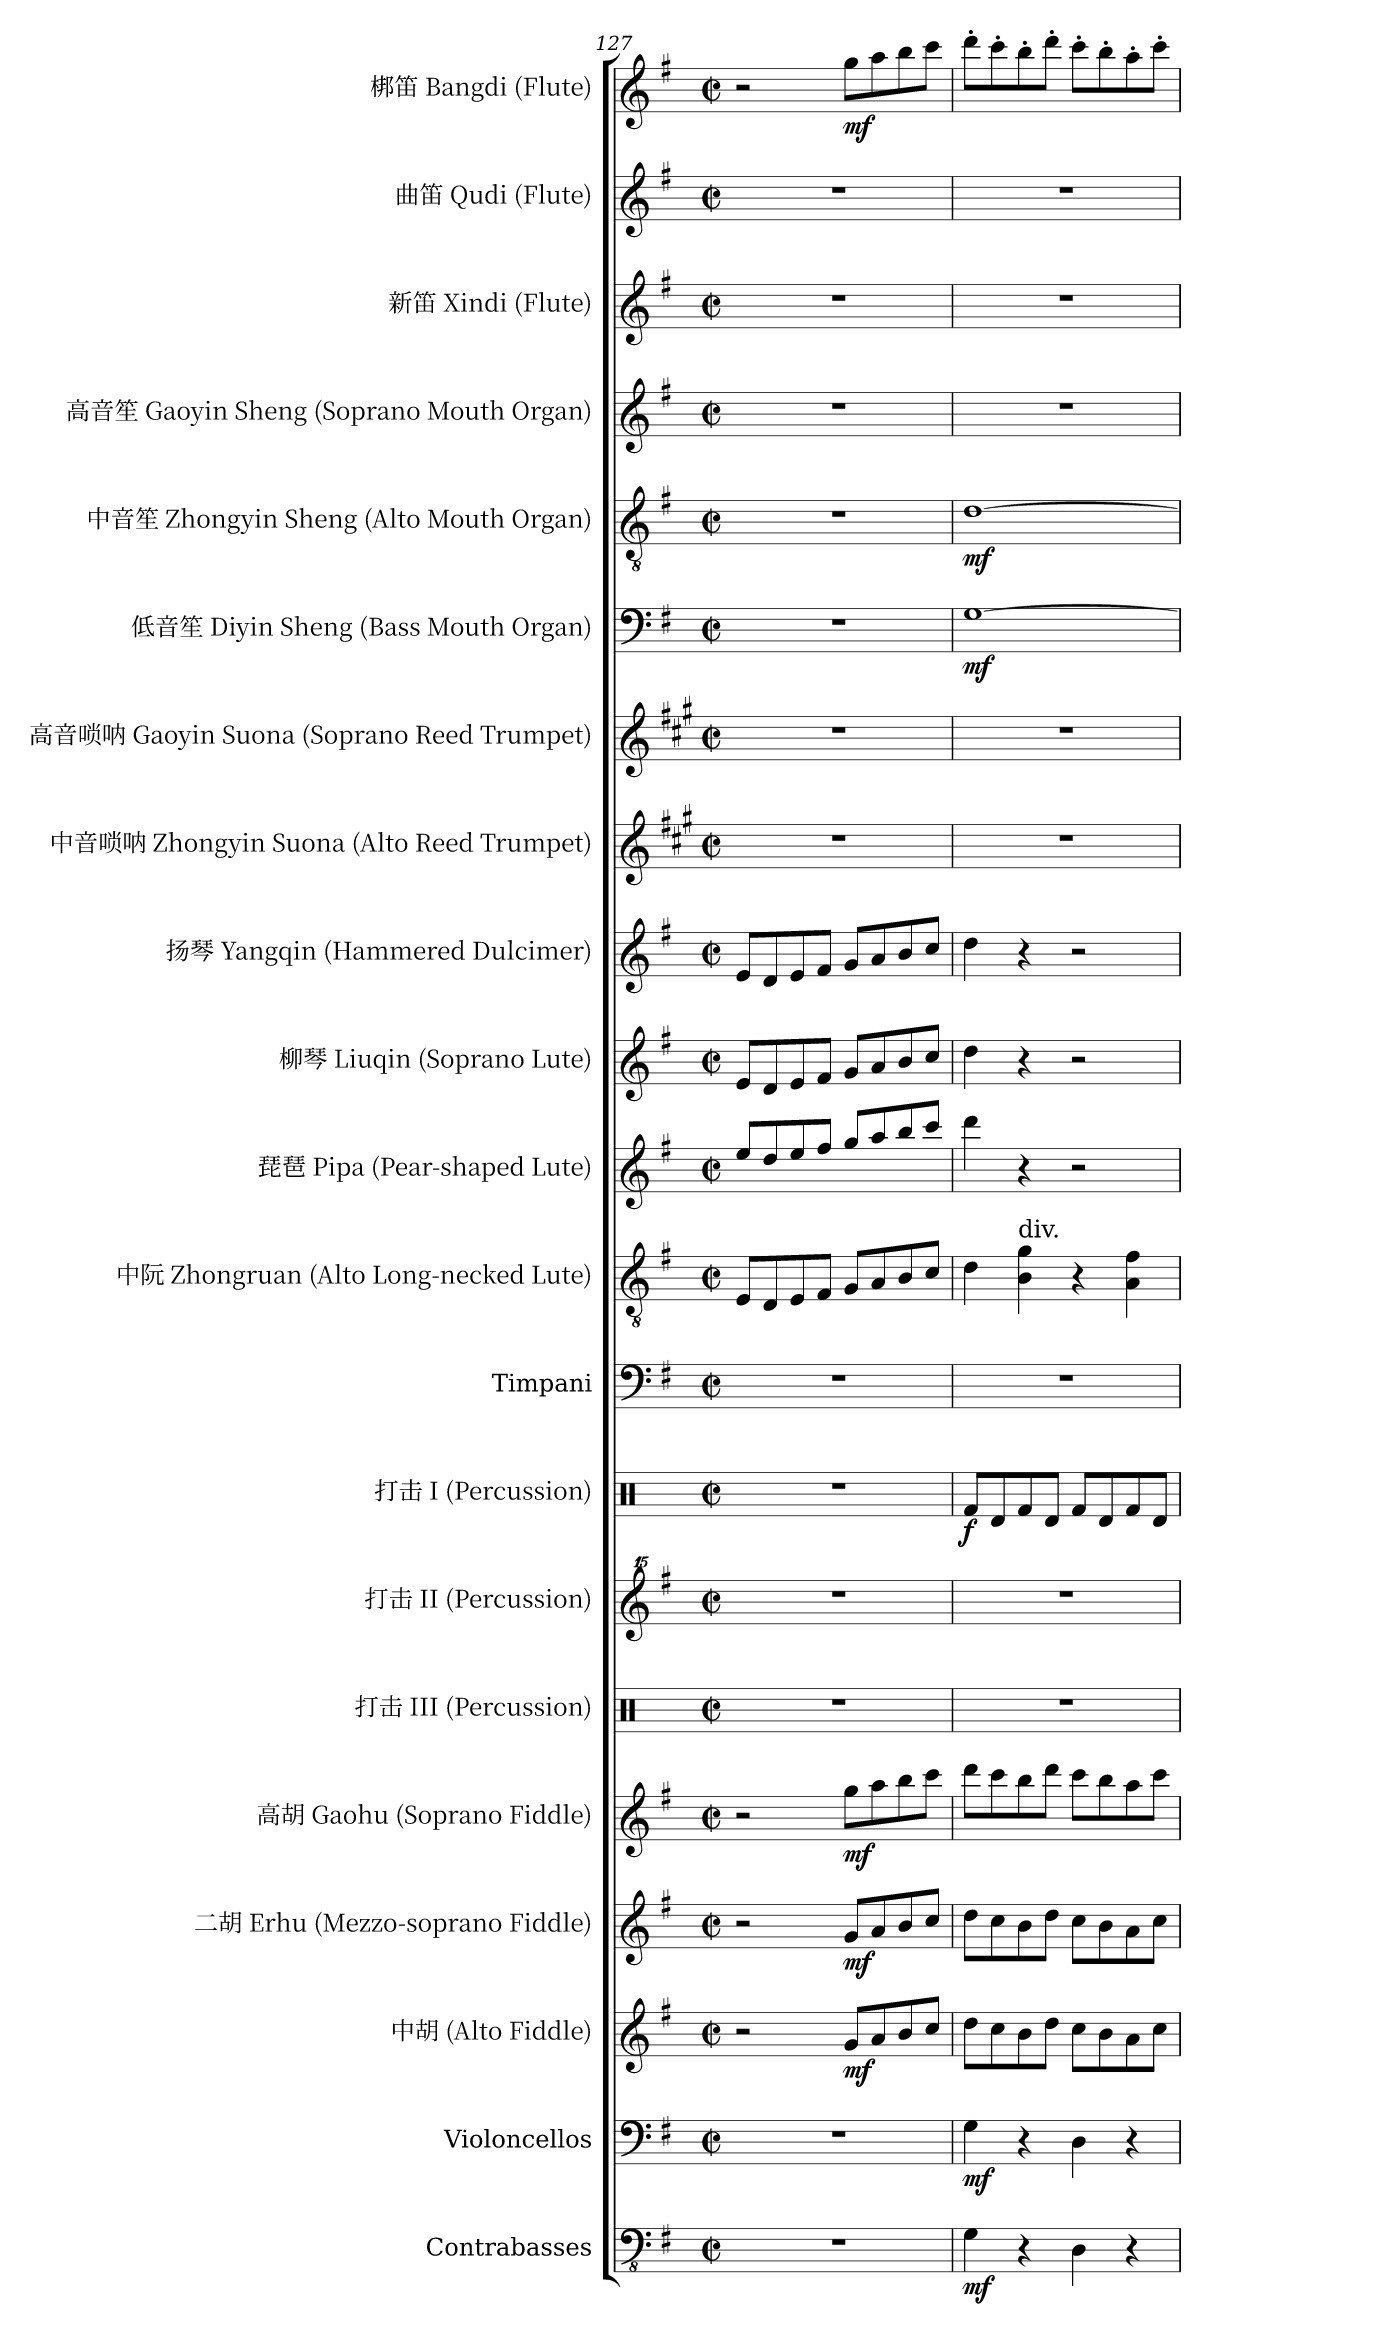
**kern	**dynam	**kern	**dynam	**kern	**dynam	**kern	**dynam	**kern	**dynam	**kern	**kern	**kern	**dynam	**kern	**kern	**dynam	**kern	**kern	**kern	**kern	**kern	**kern	**dynam	**kern	**dynam	**kern	**kern	**kern	**kern	**dynam
*part21	*part21	*part20	*part20	*part19	*part19	*part18	*part18	*part17	*part17	*part16	*part15	*part14	*part14	*part13	*part12	*part12	*part11	*part10	*part9	*part8	*part7	*part6	*part6	*part5	*part5	*part4	*part3	*part2	*part1	*part1
*staff21	*staff21	*staff20	*staff20	*staff19	*staff19	*staff18	*staff18	*staff17	*staff17	*staff16	*staff15	*staff14	*staff14	*staff13	*staff12	*staff12	*staff11	*staff10	*staff9	*staff8	*staff7	*staff6	*staff6	*staff5	*staff5	*staff4	*staff3	*staff2	*staff1	*staff1
*I"Contrabasses	*	*I"Violoncellos	*	*I"中胡 (Alto Fiddle)	*	*I"二胡 Erhu (Mezzo-soprano Fiddle)	*	*I"高胡 Gaohu (Soprano Fiddle)	*	*I"打击 III (Percussion)	*I"打击 II (Percussion)	*I"打击 I (Percussion)	*	*I"Timpani	*I"中阮 Zhongruan (Alto Long-necked Lute)	*	*I"琵琶 Pipa (Pear-shaped Lute)	*I"柳琴 Liuqin (Soprano Lute)	*I"扬琴 Yangqin  (Hammered Dulcimer)	*I"中音唢呐 Zhongyin Suona (Alto Reed Trumpet)	*I"高音唢呐 Gaoyin Suona (Soprano Reed Trumpet)	*I"低音笙 Diyin Sheng (Bass Mouth Organ)	*	*I"中音笙 Zhongyin Sheng (Alto Mouth Organ)	*	*I"高音笙 Gaoyin Sheng (Soprano Mouth Organ)	*I"新笛 Xindi (Flute)	*I"曲笛 Qudi (Flute)	*I"梆笛 Bangdi (Flute)	*
*I'Cbs.	*	*I'Vcs.	*	*	*	*	*	*	*	*I'打击 III	*I'打击 II	*I'打击 I	*	*I'Timp.	*	*	*	*	*	*	*	*	*	*	*	*	*	*	*	*
!!LO:PB:g=z
*clefFv4	*	*clefF4	*	*clefG2	*	*clefG2	*	*clefG2	*	*clefX	*clefG^^2	*clefX	*	*clefF4	*clefGv2	*	*clefG2	*clefG2	*clefG2	*clefG2	*clefG2	*clefF4	*	*clefGv2	*	*clefG2	*clefG2	*clefG2	*clefG2	*
*	*	*	*	*	*	*	*	*	*	*	*	*	*	*	*	*	*ITrd7c12	*	*	*ITrd1c2	*ITrd1c2	*	*	*	*	*	*	*	*	*
*k[f#]	*	*k[f#]	*	*k[f#]	*	*k[f#]	*	*k[f#]	*	*k[]	*k[f#]	*k[]	*	*k[f#]	*k[f#]	*	*k[f#]	*k[f#]	*k[f#]	*k[f#]	*k[f#]	*k[f#]	*	*k[f#]	*	*k[f#]	*k[f#]	*k[f#]	*k[f#]	*
*M2/2	*	*M2/2	*	*M2/2	*	*M2/2	*	*M2/2	*	*M2/2	*M2/2	*M2/2	*	*M2/2	*M2/2	*	*M2/2	*M2/2	*M2/2	*M2/2	*M2/2	*M2/2	*	*M2/2	*	*M2/2	*M2/2	*M2/2	*M2/2	*
*met(c|)	*	*met(c|)	*	*met(c|)	*	*met(c|)	*	*met(c|)	*	*met(c|)	*met(c|)	*met(c|)	*	*met(c|)	*met(c|)	*	*met(c|)	*met(c|)	*met(c|)	*met(c|)	*met(c|)	*met(c|)	*	*met(c|)	*	*met(c|)	*met(c|)	*met(c|)	*met(c|)	*
=127	=127	=127	=127	=127	=127	=127	=127	=127	=127	=127	=127	=127	=127	=127	=127	=127	=127	=127	=127	=127	=127	=127	=127	=127	=127	=127	=127	=127	=127	=127
1r	.	1r	.	2r	.	2r	.	2r	.	1r	1r	1r	.	1r	8E/L	.	8e/L	8e/L	8e/L	1r	1r	1r	.	1r	.	1r	1r	1r	2r	.
.	.	.	.	.	.	.	.	.	.	.	.	.	.	.	8D/	.	8d/	8d/	8d/	.	.	.	.	.	.	.	.	.	.	.
.	.	.	.	.	.	.	.	.	.	.	.	.	.	.	8E/	.	8e/	8e/	8e/	.	.	.	.	.	.	.	.	.	.	.
.	.	.	.	.	.	.	.	.	.	.	.	.	.	.	8F#/J	.	8f#/J	8f#/J	8f#/J	.	.	.	.	.	.	.	.	.	.	.
!	!	!	!	!	!LO:DY:b	!	!LO:DY:b	!	!LO:DY:b	!	!	!	!	!	!	!	!	!	!	!	!	!	!	!	!	!	!	!	!	!LO:DY:b
.	.	.	.	8g/L	mf	8g/L	mf	8gg\L	mf	.	.	.	.	.	8G/L	.	8g/L	8g/L	8g/L	.	.	.	.	.	.	.	.	.	8gg\L	mf
.	.	.	.	8a/	.	8a/	.	8aa\	.	.	.	.	.	.	8A/	.	8a/	8a/	8a/	.	.	.	.	.	.	.	.	.	8aa\	.
.	.	.	.	8b/	.	8b/	.	8bb\	.	.	.	.	.	.	8B/	.	8b/	8b/	8b/	.	.	.	.	.	.	.	.	.	8bb\	.
.	.	.	.	8cc/J	.	8cc/J	.	8ccc\J	.	.	.	.	.	.	8c/J	.	8cc/J	8cc/J	8cc/J	.	.	.	.	.	.	.	.	.	8ccc\J	.
=128	=128	=128	=128	=128	=128	=128	=128	=128	=128	=128	=128	=128	=128	=128	=128	=128	=128	=128	=128	=128	=128	=128	=128	=128	=128	=128	=128	=128	=128	=128
!	!LO:DY:b	!	!LO:DY:b	!	!	!	!	!	!	!	!	!	!LO:DY:b	!	!	!	!	!	!	!	!	!	!LO:DY:b	!	!LO:DY:b	!	!	!	!	!
4GG\	mf	4G\	mf	8dd\L	.	8dd\L	.	8ddd\L	.	1r	1r	8Rf/L	f	1r	4d\	.	4dd\	4dd\	4dd\	1r	1r	[1G	mf	[1d	mf	1r	1r	1r	8ddd'\L	.
.	.	.	.	8cc\	.	8cc\	.	8ccc\	.	.	.	8Rd/	.	.	.	.	.	.	.	.	.	.	.	.	.	.	.	.	8ccc'\	.
!	!	!	!	!	!	!	!	!	!	!	!	!	!	!	!LO:TX:a:t=div.	!	!	!	!	!	!	!	!	!	!	!	!	!	!	!
!	!	!	!	!	!	!	!	!	!	!	!	!	!	!	!	!LO:DY:b	!	!	!	!	!	!	!	!	!	!	!	!	!	!
!	!	!	!	!	!	!	!	!	!	!	!	!	!	!	!	!LO:DY:n=1:b	!	!	!	!	!	!	!	!	!	!	!	!	!	!
4r	.	4r	.	8b\	.	8b\	.	8bb\	.	.	.	8Rf/	.	.	4B\ 4g\	mf mp	4r	4r	4r	.	.	.	.	.	.	.	.	.	8bb'\	.
.	.	.	.	8dd\J	.	8dd\J	.	8ddd\J	.	.	.	8Rd/J	.	.	.	.	.	.	.	.	.	.	.	.	.	.	.	.	8ddd'\J	.
4DD\	.	4D\	.	8cc\L	.	8cc\L	.	8ccc\L	.	.	.	8Rf/L	.	.	4r	.	2r	2r	2r	.	.	.	.	.	.	.	.	.	8ccc'\L	.
.	.	.	.	8b\	.	8b\	.	8bb\	.	.	.	8Rd/	.	.	.	.	.	.	.	.	.	.	.	.	.	.	.	.	8bb'\	.
4r	.	4r	.	8a\	.	8a\	.	8aa\	.	.	.	8Rf/	.	.	4A\ 4f#\	.	.	.	.	.	.	.	.	.	.	.	.	.	8aa'\	.
.	.	.	.	8cc\J	.	8cc\J	.	8ccc\J	.	.	.	8Rd/J	.	.	.	.	.	.	.	.	.	.	.	.	.	.	.	.	8ccc'\J	.
=	=	=	=	=	=	=	=	=	=	=	=	=	=	=	=	=	=	=	=	=	=	=	=	=	=	=	=	=	=	=
*-	*-	*-	*-	*-	*-	*-	*-	*-	*-	*-	*-	*-	*-	*-	*-	*-	*-	*-	*-	*-	*-	*-	*-	*-	*-	*-	*-	*-	*-	*-
